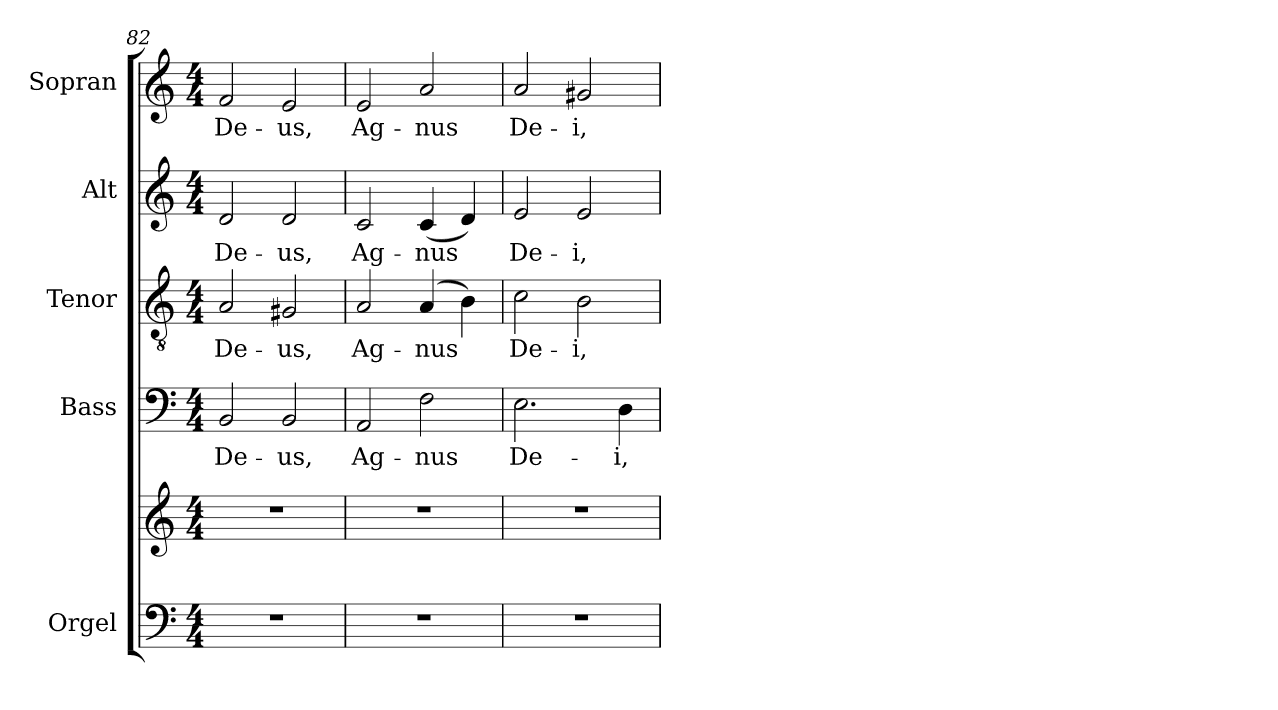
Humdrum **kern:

**kern	**kern	**kern	**text	**kern	**text	**kern	**text	**kern	**text
*part5	*part5	*part4	*part4	*part3	*part3	*part2	*part2	*part1	*part1
*staff6	*staff5	*staff4	*staff4	*staff3	*staff3	*staff2	*staff2	*staff1	*staff1
*I"Orgel	*	*I"Bass	*	*I"Tenor	*	*I"Alt	*	*I"Sopran	*
*I'Org.	*	*I'B.	*	*I'T.	*	*I'A.	*	*I'S.	*
*clefF4	*clefG2	*clefF4	*	*clefGv2	*	*clefG2	*	*clefG2	*
*k[]	*k[]	*k[]	*	*k[]	*	*k[]	*	*k[]	*
*C:	*C:	*C:	*	*C:	*	*C:	*	*C:	*
*M4/4	*M4/4	*M4/4	*	*M4/4	*	*M4/4	*	*M4/4	*
=82	=82	=82	=82	=82	=82	=82	=82	=82	=82
!	!	!	!LO:LY:b	!	!LO:LY:b	!	!LO:LY:b	!	!LO:LY:b
1r	1r	2BB/	De-	2A/	De-	2d/	De-	2f/	De-
!	!	!	!LO:LY:b	!	!LO:LY:b	!	!LO:LY:b	!	!LO:LY:b
.	.	2BB/	-us,	2G#X/	-us,	2d/	-us,	2e/	-us,
=83	=83	=83	=83	=83	=83	=83	=83	=83	=83
!	!	!	!LO:LY:b	!	!LO:LY:b	!	!LO:LY:b	!	!LO:LY:b
1r	1r	2AA/	Ag-	2A/	Ag-	2c/	Ag-	2e/	Ag-
!	!	!	!LO:LY:b	!	!LO:LY:b	!	!LO:LY:b	!	!LO:LY:b
.	.	2F\	-nus	(4A/	-nus	(<4c/	-nus	2a/	-nus
.	.	.	.	4B\)	.	4d/)	.	.	.
=84	=84	=84	=84	=84	=84	=84	=84	=84	=84
!	!	!	!LO:LY:b	!	!LO:LY:b	!	!LO:LY:b	!	!LO:LY:b
1r	1r	2.E\	De-	2c\	De-	2e/	De-	2a/	De-
!	!	!	!	!	!LO:LY:b	!	!LO:LY:b	!	!LO:LY:b
.	.	.	.	2B\	-i,	2e/	-i,	2g#X/	-i,
!	!	!	!LO:LY:b	!	!	!	!	!	!
.	.	4D\	-i,	.	.	.	.	.	.
=	=	=	=	=	=	=	=	=	=
*-	*-	*-	*-	*-	*-	*-	*-	*-	*-
